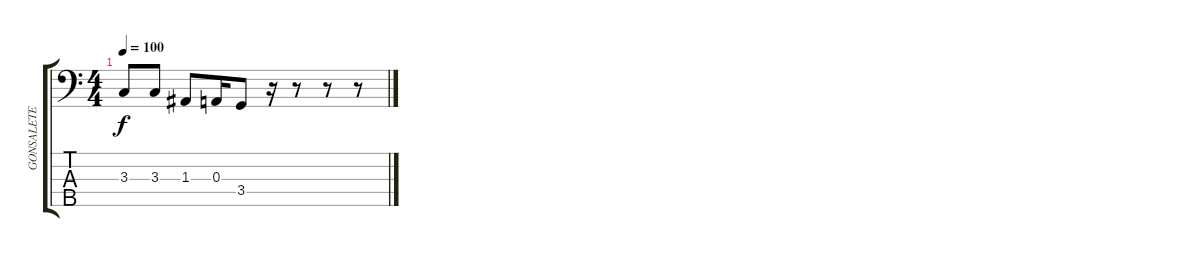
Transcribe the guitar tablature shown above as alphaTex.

\track ("GONSALETE" "GONSALETE") {instrument electricbassfinger}
\staff {score tabs}
\tuning (G2 D2 A1 E1 B0) {hide}
\ts (4 4)
\tempo 100
\clef f4
\ks c
3.3.8{dy f} 3.3.8 1.3.8 0.3.16 3.4.8 r.16 r.8 r.8 r.8
